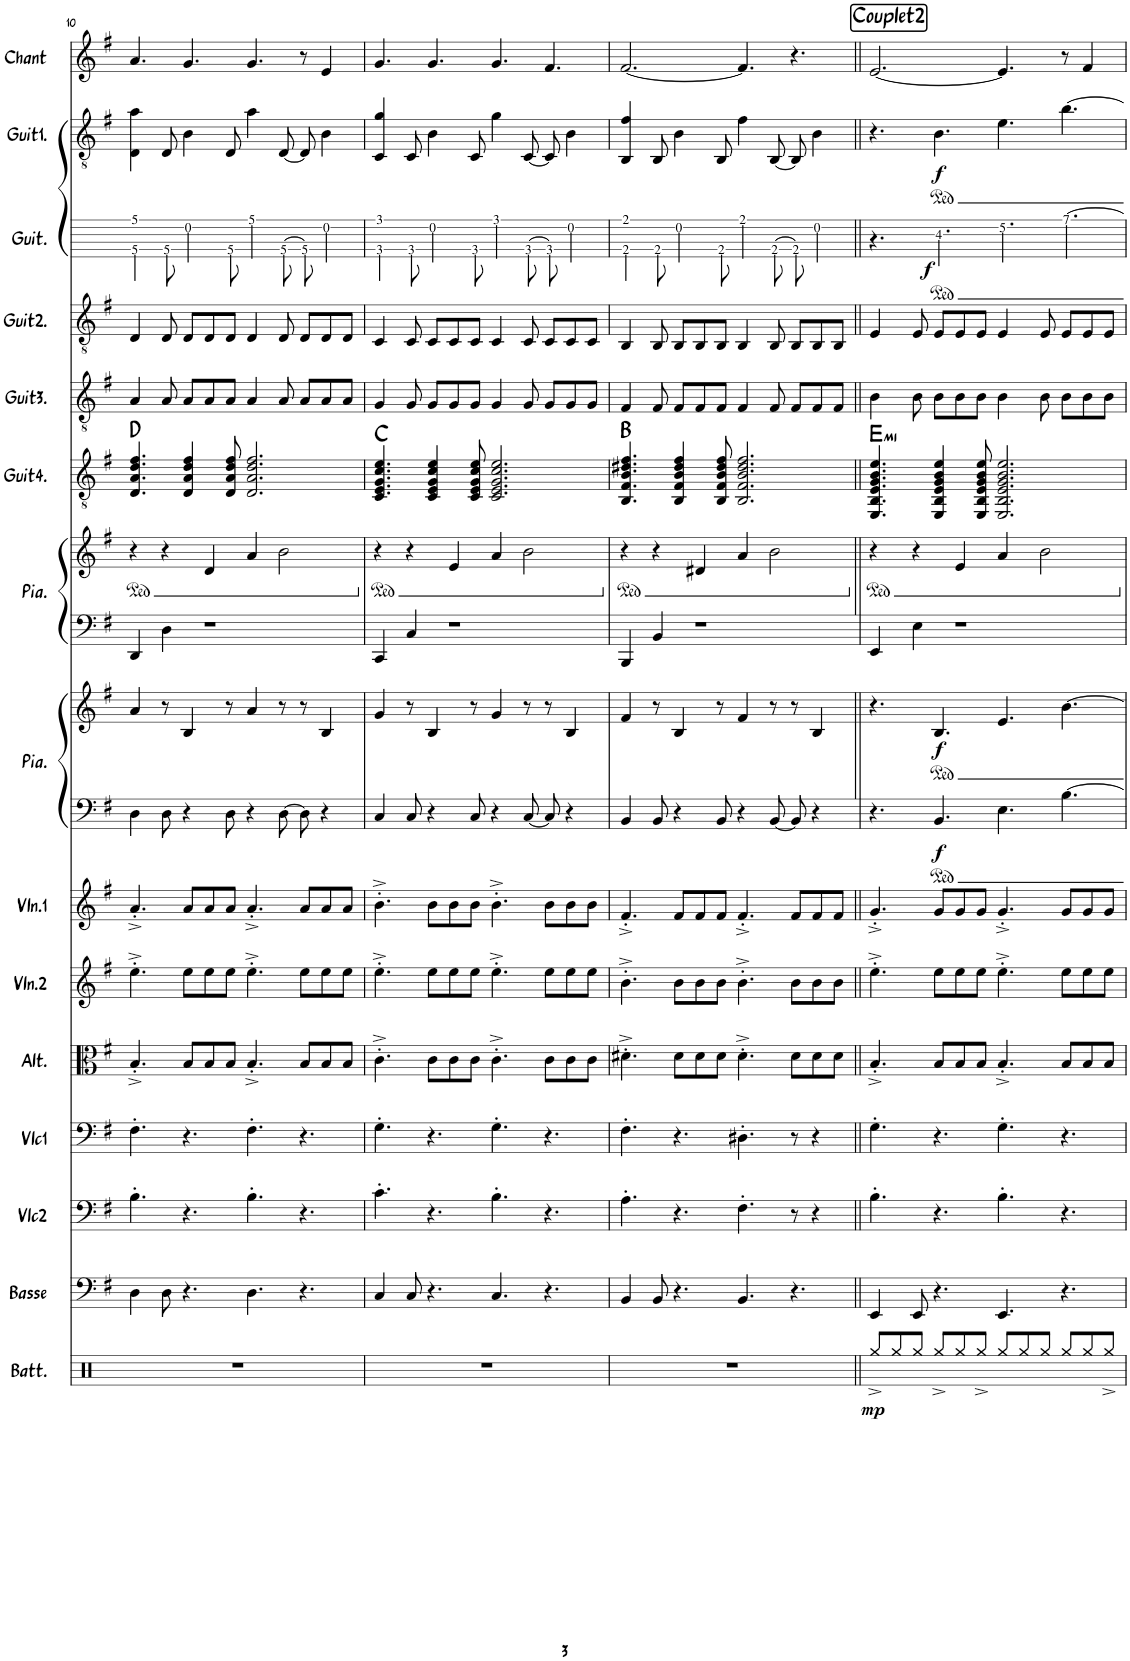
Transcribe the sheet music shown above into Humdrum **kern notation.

**kern	**dynam	**kern	**kern	**kern	**kern	**kern	**kern	**kern	**kern	**dynam	**kern	**kern	**kern	**harte	**kern	**kern	**kern	**dynam	**kern	**dynam	**kern
*part15	*part15	*part14	*part13	*part12	*part11	*part10	*part9	*part8	*part8	*part8	*part7	*part7	*part6	*part6	*part5	*part4	*part3	*part3	*part2	*part2	*part1
*staff17	*staff17	*staff16	*staff15	*staff14	*staff13	*staff12	*staff11	*staff10	*staff9	*staff9/10	*staff8	*staff7	*staff6	*	*staff5	*staff4	*staff3	*staff3	*staff2	*staff2	*staff1
*I"Batterie	*	*I"Basse	*I"Cello2	*I"Cello1	*I"Alto	*I"Violon2	*I"Violon1	*I"Piano2	*	*	*I"Piano1	*	*I"Guit.4	*	*I"Guit.3	*I"Guit.2	*I"Guitare classique	*	*I"Guit.1	*	*I"Chant
*I'Batt.	*	*I'Basse	*	*	*I'Alt.	*I'Vln.2	*I'Vln.1	*I'Pia.	*	*	*I'Pia.	*	*I'Guit4.	*	*I'Guit3.	*I'Guit2.	*I'Guit.	*	*I'Guit1.	*	*I'Chant
!!LO:PB:g=z
*clefX	*	*clefF4	*clefF4	*clefF4	*clefC3	*clefG2	*clefG2	*clefF4	*clefG2	*	*clefF4	*clefG2	*clefGv2	*	*clefGv2	*clefGv2	*	*	*clefGv2	*	*clefG2
*	*	*Trd7c12	*	*	*	*	*	*	*	*	*	*	*	*	*	*	*	*	*	*	*
*k[]	*	*k[f#]	*k[f#]	*k[f#]	*k[f#]	*k[f#]	*k[f#]	*k[f#]	*k[f#]	*	*k[f#]	*k[f#]	*k[f#]	*	*k[f#]	*k[f#]	*k[f#]	*	*k[f#]	*	*k[f#]
*M12/8	*	*M12/8	*M12/8	*M12/8	*M12/8	*M12/8	*M12/8	*M12/8	*M12/8	*	*M12/8	*M12/8	*M12/8	*	*M12/8	*M12/8	*M12/8	*	*M12/8	*	*M12/8
*	*	*	*	*	*	*	*	*	*	*	*	*ped	*	*	*	*	*	*	*	*	*
=10	=10	=10	=10	=10	=10	=10	=10	=10	=10	=10	=10	=10	=10	=10	=10	=10	=10	=10	=10	=10	=10
1.r	.	4D\	4.B'\	4.F#'\	4.B'^/	4.ee'^\	4.a'^/	4D\	4a/	.	4DD/	4r	4.D/ 4.A/ 4.d/ 4.f#/	D:maj	4A/	4D/	4D\ 4a\	.	4D\ 4a\	.	4.a/
.	.	8D\	.	.	.	.	.	8D\	8r	.	4D\	4r	.	.	8A/	8D/	8D\	.	8D/	.	.
.	.	4.r	4.r	4.r	8B/L	8ee\L	8a/L	4r	4B/	.	.	.	4D/ 4A/ 4d/ 4f#/	.	8A/L	8D/L	4B\	.	4B\	.	4.g/
.	.	.	.	.	8B/	8ee\	8a/	.	.	.	1r	4d/	.	.	8A/	8D/	.	.	.	.	.
.	.	.	.	.	8B/J	8ee\J	8a/J	8D\	8r	.	.	.	8D/ 8A/ 8d/ 8f#/	.	8A/J	8D/J	8D\	.	8D/	.	.
.	.	4.D\	4.B'\	4.F#'\	4.B'^/	4.ee'^\	4.a'^/	4r	4a/	.	.	4a/	2.D/ 2.A/ 2.d/ 2.f#/	.	4A/	4D/	4a\	.	4a\	.	4.g/
.	.	.	.	.	.	.	.	[8D\	8r	.	.	2b\	.	.	8A/	8D/	[8D\	.	[8D/	.	.
.	.	4.r	4.r	4.r	8B/L	8ee\L	8a/L	8D\]	8r	.	.	.	.	.	8A/L	8D/L	8D\]	.	8D/]	.	8r
.	.	.	.	.	8B/	8ee\	8a/	4r	4B/	.	.	.	.	.	8A/	8D/	4B\	.	4B\	.	4e/
.	.	.	.	.	8B/J	8ee\J	8a/J	.	.	.	.	.	.	.	8A/J	8D/J	.	.	.	.	.
=11	=11	=11	=11	=11	=11	=11	=11	=11	=11	=11	=11	=11	=11	=11	=11	=11	=11	=11	=11	=11	=11
*	*	*	*	*	*	*	*	*	*	*	*	*Xped	*	*	*	*	*	*	*	*	*
*	*	*	*	*	*	*	*	*	*	*	*	*ped	*	*	*	*	*	*	*	*	*
1.r	.	4C/	4.c'\	4.G'\	4.c'^\	4.ee'^\	4.b'^\	4C/	4g/	.	4CC/	4r	4.C/ 4.E/ 4.G/ 4.c/ 4.e/	C:maj	4G/	4C/	4C\ 4g\	.	4C/ 4g/	.	4.g/
.	.	8C/	.	.	.	.	.	8C/	8r	.	4C/	4r	.	.	8G/	8C/	8C\	.	8C/	.	.
.	.	4.r	4.r	4.r	8c\L	8ee\L	8b\L	4r	4B/	.	.	.	4C/ 4E/ 4G/ 4c/ 4e/	.	8G/L	8C/L	4B\	.	4B\	.	4.g/
.	.	.	.	.	8c\	8ee\	8b\	.	.	.	1r	4e/	.	.	8G/	8C/	.	.	.	.	.
.	.	.	.	.	8c\J	8ee\J	8b\J	8C/	8r	.	.	.	8C/ 8E/ 8G/ 8c/ 8e/	.	8G/J	8C/J	8C\	.	8C/	.	.
.	.	4.C/	4.B'\	4.G'\	4.c'^\	4.ee'^\	4.b'^\	4r	4g/	.	.	4a/	2.C/ 2.E/ 2.G/ 2.c/ 2.e/	.	4G/	4C/	4g\	.	4g\	.	4.g/
.	.	.	.	.	.	.	.	[8C/	8r	.	.	2b\	.	.	8G/	8C/	[8C\	.	[8C/	.	.
.	.	4.r	4.r	4.r	8c\L	8ee\L	8b\L	8C/]	8r	.	.	.	.	.	8G/L	8C/L	8C\]	.	8C/]	.	4.f#/
.	.	.	.	.	8c\	8ee\	8b\	4r	4B/	.	.	.	.	.	8G/	8C/	4B\	.	4B\	.	.
.	.	.	.	.	8c\J	8ee\J	8b\J	.	.	.	.	.	.	.	8G/J	8C/J	.	.	.	.	.
=12	=12	=12	=12	=12	=12	=12	=12	=12	=12	=12	=12	=12	=12	=12	=12	=12	=12	=12	=12	=12	=12
*	*	*	*	*	*	*	*	*	*	*	*	*Xped	*	*	*	*	*	*	*	*	*
*	*	*	*	*	*	*	*	*	*	*	*	*ped	*	*	*	*	*	*	*	*	*
1.r	.	4BB/	4.A'\	4.F#'\	4.d#X'^\	4.b'^\	4.f#'^/	4BB/	4f#/	.	4BBB/	4r	4.BB/ 4.F#/ 4.B/ 4.d#X/ 4.f#/	B:maj	4F#/	4BB/	4BB\ 4f#\	.	4BB/ 4f#/	.	[2.f#/
.	.	8BB/	.	.	.	.	.	8BB/	8r	.	4BB/	4r	.	.	8F#/	8BB/	8BB\	.	8BB/	.	.
.	.	4.r	4.r	4.r	8d#\L	8b\L	8f#/L	4r	4B/	.	.	.	4BB/ 4F#/ 4B/ 4d#/ 4f#/	.	8F#/L	8BB/L	4B\	.	4B\	.	.
.	.	.	.	.	8d#\	8b\	8f#/	.	.	.	1r	4d#X/	.	.	8F#/	8BB/	.	.	.	.	.
.	.	.	.	.	8d#\J	8b\J	8f#/J	8BB/	8r	.	.	.	8BB/ 8F#/ 8B/ 8d#/ 8f#/	.	8F#/J	8BB/J	8BB\	.	8BB/	.	.
.	.	4.BB/	4.F#'\	4.D#X'\	4.d#'^\	4.b'^\	4.f#'^/	4r	4f#/	.	.	4a/	2.BB/ 2.F#/ 2.B/ 2.d#/ 2.f#/	.	4F#/	4BB/	4f#\	.	4f#\	.	4.f#/]
.	.	.	.	.	.	.	.	[8BB/	8r	.	.	2b\	.	.	8F#/	8BB/	[8BB\	.	[8BB/	.	.
.	.	4.r	8r	8r	8d#\L	8b\L	8f#/L	8BB/]	8r	.	.	.	.	.	8F#/L	8BB/L	8BB\]	.	8BB/]	.	4.r
.	.	.	4r	4r	8d#\	8b\	8f#/	4r	4B/	.	.	.	.	.	8F#/	8BB/	4B\	.	4B\	.	.
.	.	.	.	.	8d#\J	8b\J	8f#/J	.	.	.	.	.	.	.	8F#/J	8BB/J	.	.	.	.	.
!!LO:REH:place=s1:a:rj:fs=14:t=Couplet2
=13||	=13||	=13||	=13||	=13||	=13||	=13||	=13||	=13||	=13||	=13||	=13||	=13||	=13||	=13||	=13||	=13||	=13||	=13||	=13||	=13||	=13||
*	*	*	*	*	*	*	*	*	*	*	*	*Xped	*	*	*	*	*	*	*	*	*
*	*	*	*	*	*	*	*	*	*	*	*	*ped	*	*	*	*	*	*	*	*	*
!	!LO:DY:b	!	!	!	!	!	!	!	!	!	!	!	!	!LO:H:kt=mi	!	!	!	!	!	!	!
8Rgg^/L	mp	4EE/	4.B'\	4.G'\	4.B'^/	4.ee'^\	4.g'^/	4.r	4.r	.	4EE/	4r	4.EE/ 4.BB/ 4.E/ 4.G/ 4.B/ 4.e/	E:min	4B\	4E/	4.r	.	4.r	.	[2.e/
8Rgg/	.	.	.	.	.	.	.	.	.	.	.	.	.	.	.	.	.	.	.	.	.
8Rgg/J	.	8EE/	.	.	.	.	.	.	.	.	4E\	4r	.	.	8B\	8E/	.	.	.	.	.
!	!	!	!	!	!	!	!	!	!	!LO:DY:b=2	!	!	!	!	!	!	!	!	!	!	!
!	!	!	!	!	!	!	!	!	!	!LO:DY:n=1:b	!	!	!	!	!	!	!	!LO:DY:b	!	!LO:DY:b	!
8Rgg^/L	.	4.r	4.r	4.r	8B/L	8ee\L	8g/L	4.BB/	4.B/	f f	.	.	4EE/ 4BB/ 4E/ 4G/ 4B/ 4e/	.	8B\L	8E/L	4.B\	f	4.B\	f	.
8Rgg/	.	.	.	.	8B/	8ee\	8g/	.	.	.	1r	4e/	.	.	8B\	8E/	.	.	.	.	.
8Rgg^/J	.	.	.	.	8B/J	8ee\J	8g/J	.	.	.	.	.	8EE/ 8BB/ 8E/ 8G/ 8B/ 8e/	.	8B\J	8E/J	.	.	.	.	.
8Rgg/L	.	4.EE/	4.B'\	4.G'\	4.B'^/	4.ee'^\	4.g'^/	4.E\	4.e/	.	.	4a/	2.EE/ 2.BB/ 2.E/ 2.G/ 2.B/ 2.e/	.	4B\	4E/	4.e\	.	4.e\	.	4.e/]
8Rgg/	.	.	.	.	.	.	.	.	.	.	.	.	.	.	.	.	.	.	.	.	.
8Rgg/J	.	.	.	.	.	.	.	.	.	.	.	2b\	.	.	8B\	8E/	.	.	.	.	.
8Rgg/L	.	4.r	4.r	4.r	8B/L	8ee\L	8g/L	[4.B\	[4.b\	.	.	.	.	.	8B\L	8E/L	[4.b\	.	[4.b\	.	8r
8Rgg/	.	.	.	.	8B/	8ee\	8g/	.	.	.	.	.	.	.	8B\	8E/	.	.	.	.	4f#/
8Rgg^/J	.	.	.	.	8B/J	8ee\J	8g/J	.	.	.	.	.	.	.	8B\J	8E/J	.	.	.	.	.
*	*	*	*	*	*	*	*	*	*	*	*	*Xped	*	*	*	*	*	*	*	*	*
=	=	=	=	=	=	=	=	=	=	=	=	=	=	=	=	=	=	=	=	=	=
*-	*-	*-	*-	*-	*-	*-	*-	*-	*-	*-	*-	*-	*-	*-	*-	*-	*-	*-	*-	*-	*-
